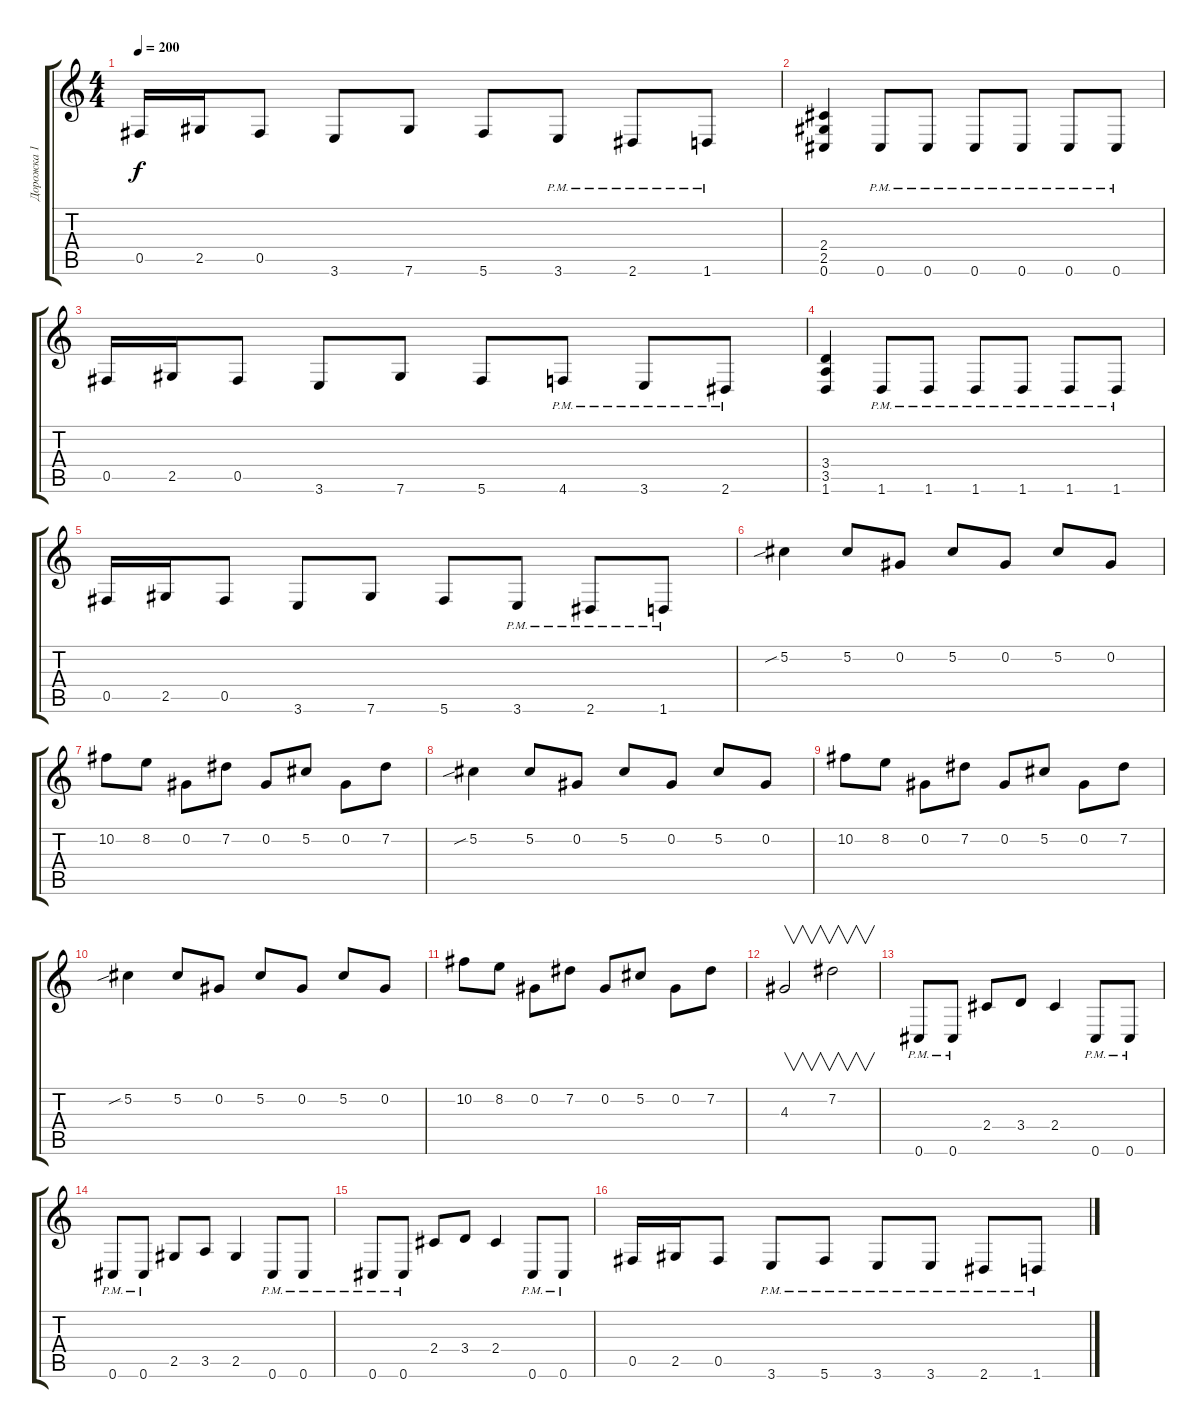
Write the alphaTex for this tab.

\track ("Дорожка 1" "Дорожка 1") {instrument overdrivenguitar}
\staff {score tabs}
\tuning (Db4 Ab3 E3 B2 Gb2 Db2) {hide}
\ts (4 4)
\tempo 200
\clef g2
\ks c
0.5.16{dy f} 2.5.16 0.5.8 3.6.8 7.6.8 5.6.8 3.6{pm}.8 2.6{pm}.8 1.6{pm}.8 |
(2.4 2.5 0.6).4 0.6{pm}.8 0.6{pm}.8 0.6{pm}.8 0.6{pm}.8 0.6{pm}.8 0.6{pm}.8 |
0.5.16 2.5.16 0.5.8 3.6.8 7.6.8 5.6.8 4.6{pm}.8 3.6{pm}.8 2.6{pm}.8 |
(3.4 3.5 1.6).4 1.6{pm}.8 1.6{pm}.8 1.6{pm}.8 1.6{pm}.8 1.6{pm}.8 1.6{pm}.8 |
0.5.16 2.5.16 0.5.8 3.6.8 7.6.8 5.6.8 3.6{pm}.8 2.6{pm}.8 1.6{pm}.8 |
5.2{sib}.4 5.2.8 0.2.8 5.2.8 0.2.8 5.2.8 0.2.8 |
10.2.8 8.2.8 0.2.8 7.2.8 0.2.8 5.2.8 0.2.8 7.2.8 |
5.2{sib}.4 5.2.8 0.2.8 5.2.8 0.2.8 5.2.8 0.2.8 |
10.2.8 8.2.8 0.2.8 7.2.8 0.2.8 5.2.8 0.2.8 7.2.8 |
5.2{sib}.4 5.2.8 0.2.8 5.2.8 0.2.8 5.2.8 0.2.8 |
10.2.8 8.2.8 0.2.8 7.2.8 0.2.8 5.2.8 0.2.8 7.2.8 |
4.3.2{v} 7.2.2{v} |
0.6{pm}.8 0.6{pm}.8 2.4.8 3.4.8 2.4.4 0.6{pm}.8 0.6{pm}.8 |
0.6{pm}.8 0.6{pm}.8 2.5.8 3.5.8 2.5.4 0.6{pm}.8 0.6{pm}.8 |
0.6{pm}.8 0.6{pm}.8 2.4.8 3.4.8 2.4.4 0.6{pm}.8 0.6{pm}.8 |
0.5.16 2.5.16 0.5.8 3.6{pm}.8 5.6{pm}.8 3.6{pm}.8 3.6{pm}.8 2.6{pm}.8 1.6{pm}.8
